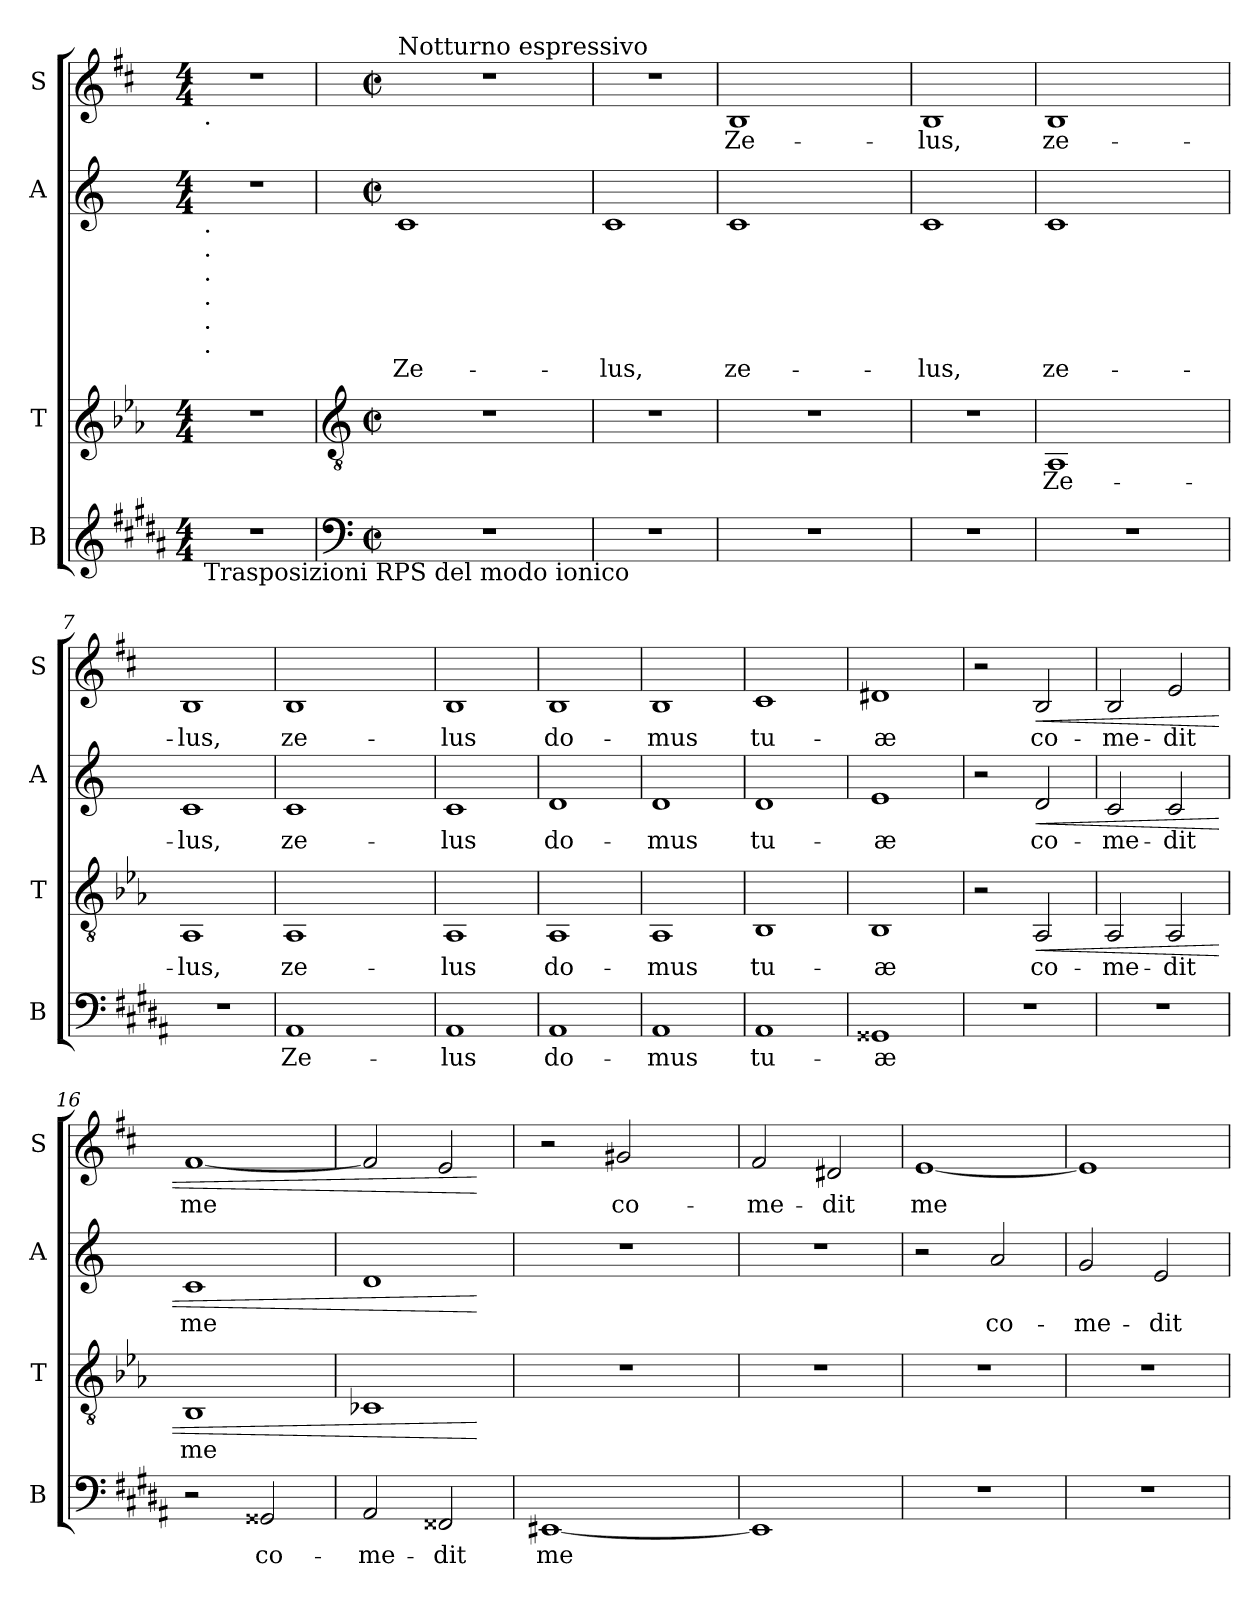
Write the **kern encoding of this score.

**kern	**text	**kern	**text	**dynam	**kern	**text	**dynam	**kern	**text	**dynam
*part4	*part4	*part3	*part3	*part3	*part2	*part2	*part2	*part1	*part1	*part1
*staff4	*staff4	*staff3	*staff3	*staff3	*staff2	*staff2	*staff2	*staff1	*staff1	*staff1
*I"B	*	*I"T	*	*	*I"A	*	*	*I"S	*	*
*I'B	*	*I'T	*	*	*I'A	*	*	*I'S	*	*
*clefG2	*	*clefG2	*	*	*clefG2	*	*	*clefG2	*	*
*ITrd-1c-1	*	*ITrd2c3	*	*	*	*	*	*ITrd1c2	*	*
*k[]	*	*k[]	*	*	*k[]	*	*	*k[]	*	*
*C:	*	*C:	*	*	*C:	*	*	*C:	*	*
*M4/4	*	*M4/4	*	*	*M4/4	*	*	*M4/4	*	*
=1	=1	=1	=1	=1	=1	=1	=1	=1	=1	=1
!	!	!	!	!	!	!	!	!LO:TX:b:t=.	!	!
!	!	!	!	!	!LO:TX:b:t=.	!	!	!	!	!
!	!	!	!	!	!LO:TX:b:t=.	!	!	!	!	!
!	!	!	!	!	!LO:TX:b:t=.	!	!	!	!	!
!	!	!	!	!	!LO:TX:b:t=.	!	!	!	!	!
!	!	!	!	!	!LO:TX:b:t=.	!	!	!	!	!
!	!	!	!	!	!LO:TX:b:t=.	!	!	!	!	!
!LO:TX:b:t=Trasposizioni RPS del modo ionico	!	!	!	!	!	!	!	!	!	!
1r	.	1r	.	.	1r	.	.	1r	.	.
!!LO:LB:g=z
=2	=2	=2	=2	=2	=2	=2	=2	=2	=2	=2
*clefF4	*	*clefGv2	*	*	*	*	*	*	*	*
*M2/2	*	*M2/2	*	*	*M2/2	*	*	*M2/2	*	*
*met(c|)	*	*met(c|)	*	*	*met(c|)	*	*	*met(c|)	*	*
!	!	!	!	!	!	!	!	!LO:TX:a:t=Notturno espressivo	!	!
!	!	!	!	!	!	!LO:LY:b	!	!	!	!
*	*	*	*	*	*^	*	*	*	*	*
1r	.	1r	.	.	1c	4ryy	Ze-	.	1r	.	.
.	.	.	.	.	.	16.ryy	.	.	.	.	.
.	.	.	.	.	.	2ryy	.	.	.	.	.
.	.	.	.	.	.	8ryy	.	.	.	.	.
.	.	.	.	.	.	32ryy	.	.	.	.	.
=3	=3	=3	=3	=3	=3	=3	=3	=3	=3	=3	=3
!	!	!	!	!	!	!	!LO:LY:b	!	!	!	!
*	*	*	*	*	*v	*v	*	*	*	*	*
1r	.	1r	.	.	1c	-lus,	.	1r	.	.
=4	=4	=4	=4	=4	=4	=4	=4	=4	=4	=4
!	!	!	!	!	!	!LO:LY:b	!	!	!LO:LY:b	!
*	*	*	*	*	*	*	*	*^	*	*
1r	.	1r	.	.	1c	ze-	.	1A	4ryy	Ze-	.
.	.	.	.	.	.	.	.	.	32ryy	.	.
.	.	.	.	.	.	.	.	.	2ryy	.	.
.	.	.	.	.	.	.	.	.	8..ryy	.	.
=5	=5	=5	=5	=5	=5	=5	=5	=5	=5	=5	=5
!	!	!	!	!	!	!LO:LY:b	!	!	!	!LO:LY:b	!
*	*	*	*	*	*	*	*	*v	*v	*	*
1r	.	1r	.	.	1c	-lus,	.	1A	-lus,	.
=6	=6	=6	=6	=6	=6	=6	=6	=6	=6	=6
!	!	!	!LO:LY:b	!	!	!LO:LY:b	!	!	!LO:LY:b	!
*	*	*^	*	*	*	*	*	*	*	*
1r	.	1FF	4ryy	Ze-	.	1c	ze-	.	1A	ze-	.
.	.	.	32ryy	.	.	.	.	.	.	.	.
.	.	.	2ryy	.	.	.	.	.	.	.	.
.	.	.	8..ryy	.	.	.	.	.	.	.	.
=7	=7	=7	=7	=7	=7	=7	=7	=7	=7	=7	=7
!	!	!	!	!LO:LY:b	!	!	!LO:LY:b	!	!	!LO:LY:b	!
*	*	*v	*v	*	*	*	*	*	*	*	*
1r	.	1FF	-lus,	.	1c	-lus,	.	1A	-lus,	.
=8	=8	=8	=8	=8	=8	=8	=8	=8	=8	=8
!	!LO:LY:b	!	!LO:LY:b	!	!	!LO:LY:b	!	!	!LO:LY:b	!
*^	*	*	*	*	*	*	*	*	*	*
1BB	4ryy	Ze-	1FF	ze-	.	1c	ze-	.	1A	ze-	.
.	32ryy	.	.	.	.	.	.	.	.	.	.
.	2ryy	.	.	.	.	.	.	.	.	.	.
.	8..ryy	.	.	.	.	.	.	.	.	.	.
=9	=9	=9	=9	=9	=9	=9	=9	=9	=9	=9	=9
!	!	!LO:LY:b	!	!LO:LY:b	!	!	!LO:LY:b	!	!	!LO:LY:b	!
*v	*v	*	*	*	*	*	*	*	*	*	*
1BB	-lus	1FF	-lus	.	1c	-lus	.	1A	-lus	.
=10	=10	=10	=10	=10	=10	=10	=10	=10	=10	=10
!	!LO:LY:b	!	!LO:LY:b	!	!	!LO:LY:b	!	!	!LO:LY:b	!
1BB	do-	1FF	do-	.	1d	do-	.	1A	do-	.
=11	=11	=11	=11	=11	=11	=11	=11	=11	=11	=11
!	!LO:LY:b	!	!LO:LY:b	!	!	!LO:LY:b	!	!	!LO:LY:b	!
1BB	-mus	1FF	-mus	.	1d	-mus	.	1A	-mus	.
=12	=12	=12	=12	=12	=12	=12	=12	=12	=12	=12
!	!LO:LY:b	!	!LO:LY:b	!	!	!LO:LY:b	!	!	!LO:LY:b	!
1BB	tu-	1GG	tu-	.	1d	tu-	.	1B	tu-	.
=13	=13	=13	=13	=13	=13	=13	=13	=13	=13	=13
!	!LO:LY:b	!	!LO:LY:b	!	!	!LO:LY:b	!	!	!LO:LY:b	!
1AA#X	-æ	1GG	-æ	.	1e	-æ	.	1c#X	-æ	.
=14	=14	=14	=14	=14	=14	=14	=14	=14	=14	=14
1r	.	2r	.	.	2r	.	.	2r	.	.
!	!	!	!LO:LY:b	!LO:HP:b	!	!LO:LY:b	!LO:HP:b	!	!LO:LY:b	!LO:HP:b
.	.	2FF/	co-	<	2d/	co-	<	2A/	co-	<
=15	=15	=15	=15	=15	=15	=15	=15	=15	=15	=15
!	!	!	!LO:LY:b	!	!	!LO:LY:b	!	!	!LO:LY:b	!
1r	.	2FF/	-me-	.	2c/	-me-	.	2A/	-me-	.
!	!	!	!LO:LY:b	!	!	!LO:LY:b	!	!	!LO:LY:b	!
.	.	2FF/	-dit	.	2c/	-dit	.	2d/	-dit	.
=16	=16	=16	=16	=16	=16	=16	=16	=16	=16	=16
!	!	!	!LO:LY:b	!	!	!LO:LY:b	!	!	!LO:LY:b	!
2r	.	1GG	me	.	1c	me	.	[>1e	me	.
!	!LO:LY:b	!	!	!	!	!	!	!	!	!
2AA#X/	co-	.	.	.	.	.	.	.	.	.
=17	=17	=17	=17	=17	=17	=17	=17	=17	=17	=17
!	!LO:LY:b	!	!	!	!	!	!	!	!	!
2BB/	-me-	1AA-X	.	.	1d	.	.	2e/]	.	.
!	!LO:LY:b	!	!	!	!	!	!	!	!	!
2GG#X/	-dit	.	.	.	.	.	.	2d/	.	.
.	.	.	.	[	.	.	[	.	.	[
!!LO:LB:g=z
=18	=18	=18	=18	=18	=18	=18	=18	=18	=18	=18
!	!	!	!	!	!	!	!	!LO:TX:a:t=1 7	!	!
!	!LO:LY:b	!	!	!	!	!	!	!	!	!
*	*	*	*	*	*	*	*	*^	*	*
[<1FF#X	me	1r	.	.	1r	.	.	2r	2ryy	.	.
!	!	!	!	!	!	!	!	!	!	!LO:LY:b	!
.	.	.	.	.	.	.	.	2f#X/	16.ryy	co-	.
.	.	.	.	.	.	.	.	.	4ryy	.	.
.	.	.	.	.	.	.	.	.	8ryy	.	.
.	.	.	.	.	.	.	.	.	32ryy	.	.
=19	=19	=19	=19	=19	=19	=19	=19	=19	=19	=19	=19
!	!	!	!	!	!	!	!	!	!	!LO:LY:b	!
*	*	*	*	*	*	*	*	*v	*v	*	*
1FF#]	.	1r	.	.	1r	.	.	2e/	-me-	.
!	!	!	!	!	!	!	!	!	!LO:LY:b	!
.	.	.	.	.	.	.	.	2c#X/	-dit	.
=20	=20	=20	=20	=20	=20	=20	=20	=20	=20	=20
!	!	!	!	!	!	!	!	!	!LO:LY:b	!
1r	.	1r	.	.	2r	.	.	[>1d	me	.
!	!	!	!	!	!	!LO:LY:b	!	!	!	!
.	.	.	.	.	2a/	co-	.	.	.	.
=21	=21	=21	=21	=21	=21	=21	=21	=21	=21	=21
!	!	!	!	!	!	!LO:LY:b	!	!	!	!
1r	.	1r	.	.	2g/	-me-	.	1d]	.	.
!	!	!	!	!	!	!LO:LY:b	!	!	!	!
.	.	.	.	.	2e/	-dit	.	.	.	.
=	=	=	=	=	=	=	=	=	=	=
*-	*-	*-	*-	*-	*-	*-	*-	*-	*-	*-
